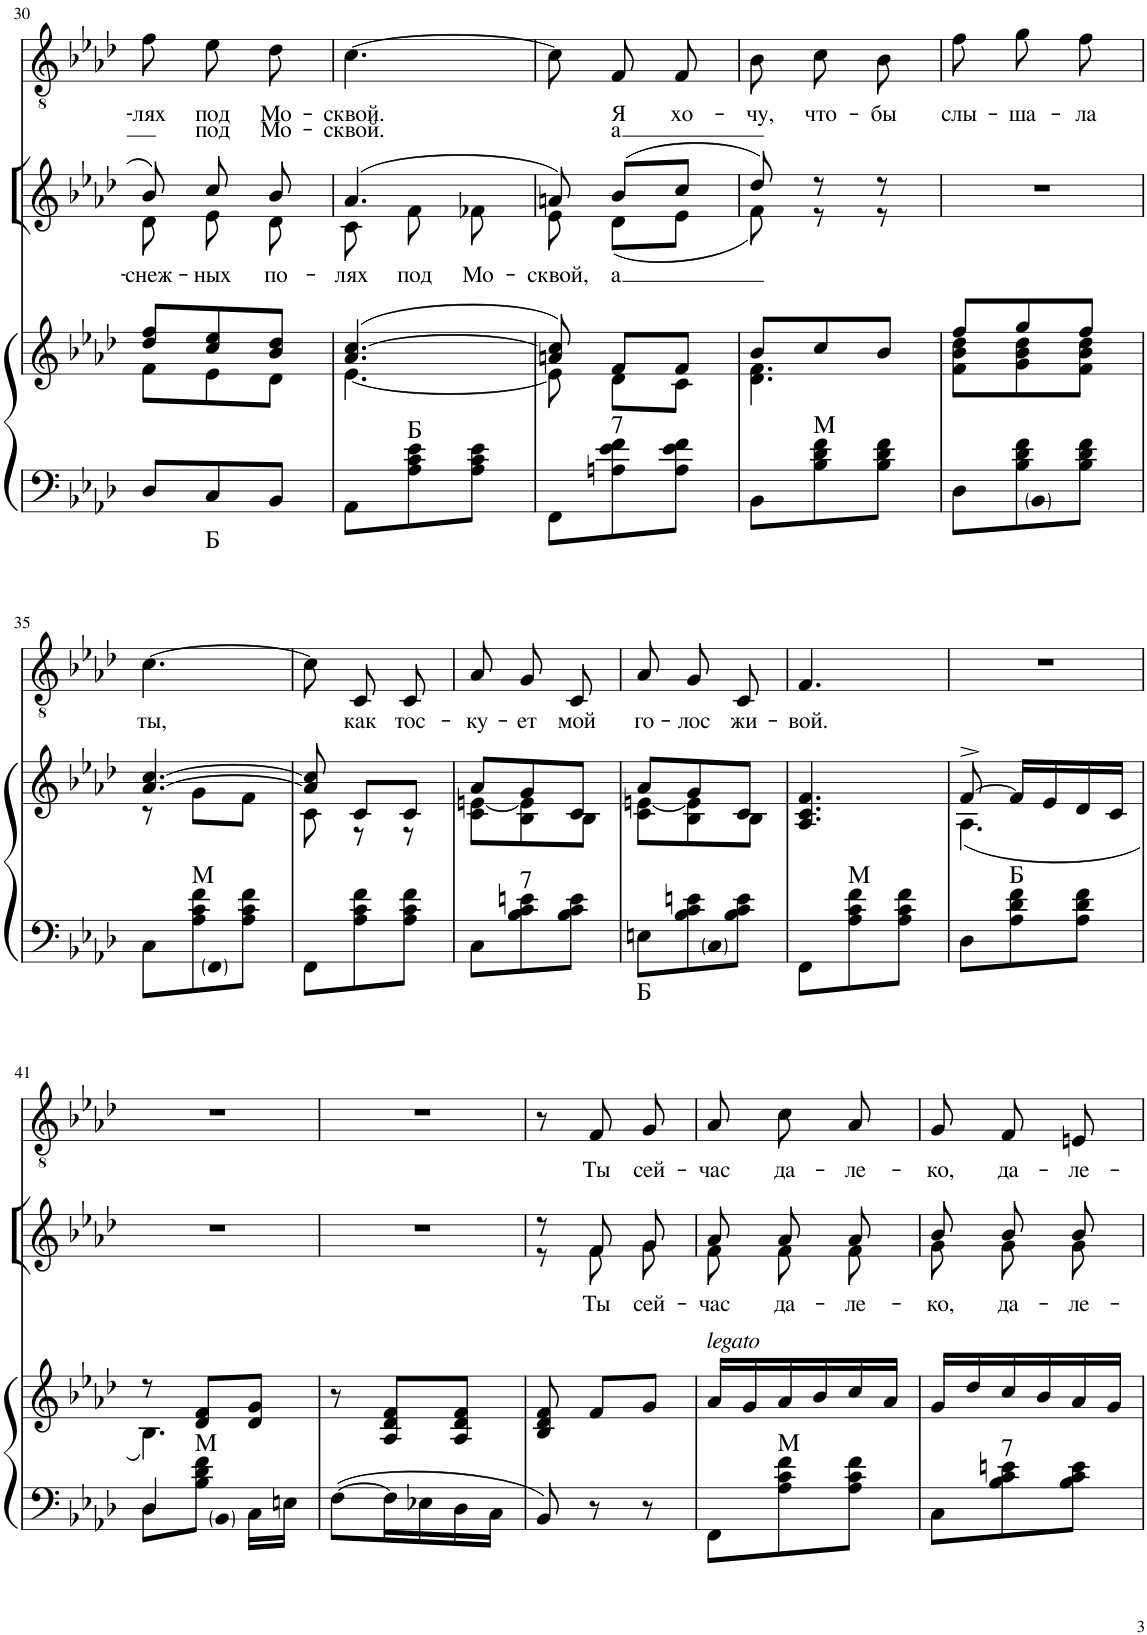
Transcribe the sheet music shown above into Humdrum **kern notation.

**kern	**kern	**harte	**kern	**text	**kern	**text
*part3	*part3	*part3	*part2	*part2	*part1	*part1
*staff4	*staff3	*	*staff2	*staff2	*staff1	*staff1
*I"Баян	*	*	*I"Хор	*	*I"Баритон	*
!!LO:PB:g=z
*clefF4	*clefG2	*	*clefG2	*	*clefGv2	*
*k[b-e-a-d-]	*k[b-e-a-d-]	*	*k[b-e-a-d-]	*	*k[b-e-a-d-]	*
*M3/8	*M3/8	*	*M3/8	*	*M3/8	*
=30	=30	=30	=30	=30	=30	=30
*	*^	*	*^	*	*	*
!	!	!	!	!	!	!LO:LY:b	!	!LO:LY:b
8D-/L	8dd-/ 8ff/L	8f\L	.	8b-/	8d-\	-снеж-	8f\L	-лях
!	!	!	!	!	!	!LO:LY:a	!	!
!	!	!	!LO:H:kt=Б	!	!	!LO:LY:b	!	!LO:LY:b
8C/	8cc/ 8ee-/	8e-\	N	8cc/	8e-\	-ных	8e-\	под
!	!	!	!	!	!	!LO:LY:a	!	!
!	!	!	!	!	!	!LO:LY:b	!	!LO:LY:b
8BB-/J	8b-/ 8dd-/J	8d-\J	.	8b-/	8d-\	по-	8d-\J	Мо-
=31	=31	=31	=31	=31	=31	=31	=31	=31
!	!	!	!	!	!	!LO:LY:a	!	!
!	!	!	!	!	!	!LO:LY:b	!	!LO:LY:b
*	*	*^	*	*	*	*	*	*
8AA-\L	(4.a-/ [4.cc/	[4.e-\	8ryy	.	(4.a-/	8c\	-лях	[4.c\	-сквой.
!	!	!	!	!LO:H:kt=Б	!	!	!LO:LY:b	!	!
8A-\ 8c\ 8e-\	.	.	4ryy	N	.	8f\	под	.	.
!	!	!	!	!	!	!	!LO:LY:b	!	!
8A-\ 8c\ 8e-\J	.	.	.	.	.	8f-X\	Мо-	.	.
=32	=32	=32	=32	=32	=32	=32	=32	=32	=32
!	!	!	!	!	!	!	!LO:LY:b	!	!
*	*	*v	*v	*	*	*	*	*	*
8FF\L	8an/ 8cc/])	8e-\]	.	8an/)	8e-\	-сквой,	8c/L]	.
!	!	!	!	!	!	!LO:LY:a	!	!
!	!	!	!LO:H:kt=7	!	!	!LO:LY:b	!	!LO:LY:b
8An\ 8e-\ 8f\	8f/L	8d-\L	N	(8b-/L	(8d-\L	а	8F/	Я
!	!	!	!	!	!	!	!	!LO:LY:b
8A\ 8e-\ 8f\J	8f/J	8c\J	.	8cc/J	8e-\J	.	8F/J	хо-
=33	=33	=33	=33	=33	=33	=33	=33	=33
!	!	!	!	!	!	!	!	!LO:LY:b
8BB-\L	8b-/L	4.d-\ 4.f\	.	8dd-/)	8f\)	.	8B-\L	-чу,
!	!	!	!LO:H:kt=М	!	!	!	!	!LO:LY:b
8B-\ 8d-\ 8f\	8cc/	.	N	8r	8r	.	8c\	что-
!	!	!	!	!	!	!	!	!LO:LY:b
8B-\ 8d-\ 8f\J	8b-/J	.	.	8r	8r	.	8B-\J	-бы
=34	=34	=34	=34	=34	=34	=34	=34	=34
*^	*	*	*	*	*	*	*	*
!	!	!	!	!	!	!	!	!	!LO:LY:b
*	*	*	*	*	*v	*v	*	*	*
8D-\L	8ryy	8ff/L	8f\ 8b-\ 8dd-\L	.	4.r	.	8f\L	слы-
!	!	!	!	!	!	!	!	!LO:LY:b
8B-\ 8d-\ 8f\	8BB-	8gg/	8g\ 8b-\ 8dd-\	.	.	.	8g\	-ша-
!	!	!	!	!	!	!	!	!LO:LY:b
8B-\ 8d-\ 8f\J	8ryy	8ff/J	8f\ 8b-\ 8dd-\J	.	.	.	8f\J	-ла
!!LO:LB:g=z
=35	=35	=35	=35	=35	=35	=35	=35	=35
!	!	!	!	!	!	!	!	!LO:LY:b
8C\L	8ryy	[4.a-/ [4.cc/	8r	.	4.r	.	[4.c\	ты,
!	!	!	!	!LO:H:kt=М	!	!	!	!
8A-\ 8c\ 8f\	8FF	.	8g\L	N	.	.	.	.
8A-\ 8c\ 8f\J	8ryy	.	8f\J	.	.	.	.	.
*v	*v	*	*	*	*	*	*	*
=36	=36	=36	=36	=36	=36	=36	=36
8FF\L	8a-/] 8cc/]	8c\	.	4.r	.	8c/L]	.
!	!	!	!	!	!	!	!LO:LY:b
8A-\ 8c\ 8f\	8c/L	8r	.	.	.	8C/	как
!	!	!	!	!	!	!	!LO:LY:b
8A-\ 8c\ 8f\J	8c/J	8r	.	.	.	8C/J	тос-
=37	=37	=37	=37	=37	=37	=37	=37
!	!	!	!	!	!	!	!LO:LY:b
8C\L	8a-/L	8c\ [8en\L	.	4.r	.	8A-/L	-ку-
!	!	!	!LO:H:kt=7	!	!	!	!LO:LY:b
8B-\ 8c\ 8en\	8g/	8B-\ 8e\]	N	.	.	8G/	-ет
!	!	!	!	!	!	!	!LO:LY:b
8B-\ 8c\ 8e\J	8c/J	8B-\J	.	.	.	8C/J	мой
=38	=38	=38	=38	=38	=38	=38	=38
*^	*	*	*	*	*	*	*
!	!	!	!	!LO:H:kt=Б	!	!	!	!LO:LY:b
8En\L	8ryy	8a-/L	8c\ [8en\L	N	4.r	.	8A-/L	го-
!	!	!	!	!	!	!	!	!LO:LY:b
8B-\ 8c\ 8en\	8C	8g/	8B-\ 8e\]	.	.	.	8G/	-лос
!	!	!	!	!	!	!	!	!LO:LY:b
8B-\ 8c\ 8e\J	8ryy	8c/J	8B-\J	.	.	.	8C/J	жи-
=39	=39	=39	=39	=39	=39	=39	=39	=39
!	!	!	!	!	!	!	!	!LO:LY:b
*v	*v	*	*	*	*	*	*	*
8FF\L	4.A-/ 4.c/ 4.f/	8ryy	.	4.r	.	4.F/	-вой.
!	!	!	!LO:H:kt=М	!	!	!	!
8A-\ 8c\ 8f\	.	4ryy	N	.	.	.	.
8A-\ 8c\ 8f\J	.	.	.	.	.	.	.
=40	=40	=40	=40	=40	=40	=40	=40
8D-\L	[8f^/	(4.A-\	.	4.r	.	4.r	.
!	!	!	!LO:H:kt=Б	!	!	!	!
8A-\ 8d-\ 8f\	16f/LL]	.	N	.	.	.	.
.	16e-/	.	.	.	.	.	.
8A-\ 8d-\ 8f\J	16d-/	.	.	.	.	.	.
.	16c/JJ	.	.	.	.	.	.
!!LO:LB:g=z
=41	=41	=41	=41	=41	=41	=41	=41
*^	*	*	*	*	*	*	*
*	*^	*	*	*	*	*	*	*
4D-/	8D-\L	8ryy	8r	4.B-\)	.	4.r	.	4.r	.
!	!	!	!	!	!LO:H:kt=М	!	!	!	!
.	8B-\ 8d-\ 8f\J	8BB-	8d-/ 8f/L	.	N	.	.	.	.
16C\LL	8ryy	8ryy	8d-/ 8g/J	.	.	.	.	.	.
16En\JJ	.	.	.	.	.	.	.	.	.
*v	*v	*v	*	*	*	*	*	*	*
*	*v	*v	*	*	*	*	*
=42	=42	=42	=42	=42	=42	=42
[8F\L	8r	.	4.r	.	4.r	.
16F\L]	8A-/ 8d-/ 8f/L	.	.	.	.	.
16E-X\	.	.	.	.	.	.
16D-\	8A-/ 8d-/ 8f/J	.	.	.	.	.
16C\JJ	.	.	.	.	.	.
=43	=43	=43	=43	=43	=43	=43
*	*	*	*^	*	*	*
8BB-/	8B-/ 8d-/ 8f/	.	8r	8r	.	8r	.
!	!	!	!	!	!LO:LY:b	!	!LO:LY:b
8r	8f/L	.	8f/	8f\	Ты	8F/L	Ты
!	!	!	!	!	!LO:LY:b	!	!LO:LY:b
8r	8g/J	.	8g/	8g\	сей-	8G/J	сей-
=44	=44	=44	=44	=44	=44	=44	=44
!	!LO:TX:a:i:t=legato	!	!	!	!	!	!
!	!	!	!	!	!LO:LY:b	!	!LO:LY:b
8FF\L	16a-/LL	.	8a-/	8f\	-час	8A-/L	-час
.	16g/	.	.	.	.	.	.
!	!	!LO:H:kt=М	!	!	!LO:LY:b	!	!LO:LY:b
8A-\ 8c\ 8f\	16a-/	N	8a-/	8f\	да-	8c/	да-
.	16b-/	.	.	.	.	.	.
!	!	!	!	!	!LO:LY:b	!	!LO:LY:b
8A-\ 8c\ 8f\J	16cc/	.	8a-/	8f\	-ле-	8A-/J	-ле-
.	16a-/JJ	.	.	.	.	.	.
=45	=45	=45	=45	=45	=45	=45	=45
!	!	!	!	!	!LO:LY:b	!	!LO:LY:b
8C\L	16g/LL	.	8b-/	8g\	-ко,	8G/L	-ко,
.	16dd-/	.	.	.	.	.	.
!	!	!LO:H:kt=7	!	!	!LO:LY:b	!	!LO:LY:b
8B-\ 8c\ 8en\	16cc/	N	8b-/	8g\	да-	8F/	да-
.	16b-/	.	.	.	.	.	.
!	!	!	!	!	!LO:LY:b	!	!LO:LY:b
8B-\ 8c\ 8e\J	16a-/	.	8b-/	8g\	-ле-	8En/J	-ле-
.	16g/JJ	.	.	.	.	.	.
*	*	*	*v	*v	*	*	*
=	=	=	=	=	=	=
*-	*-	*-	*-	*-	*-	*-
